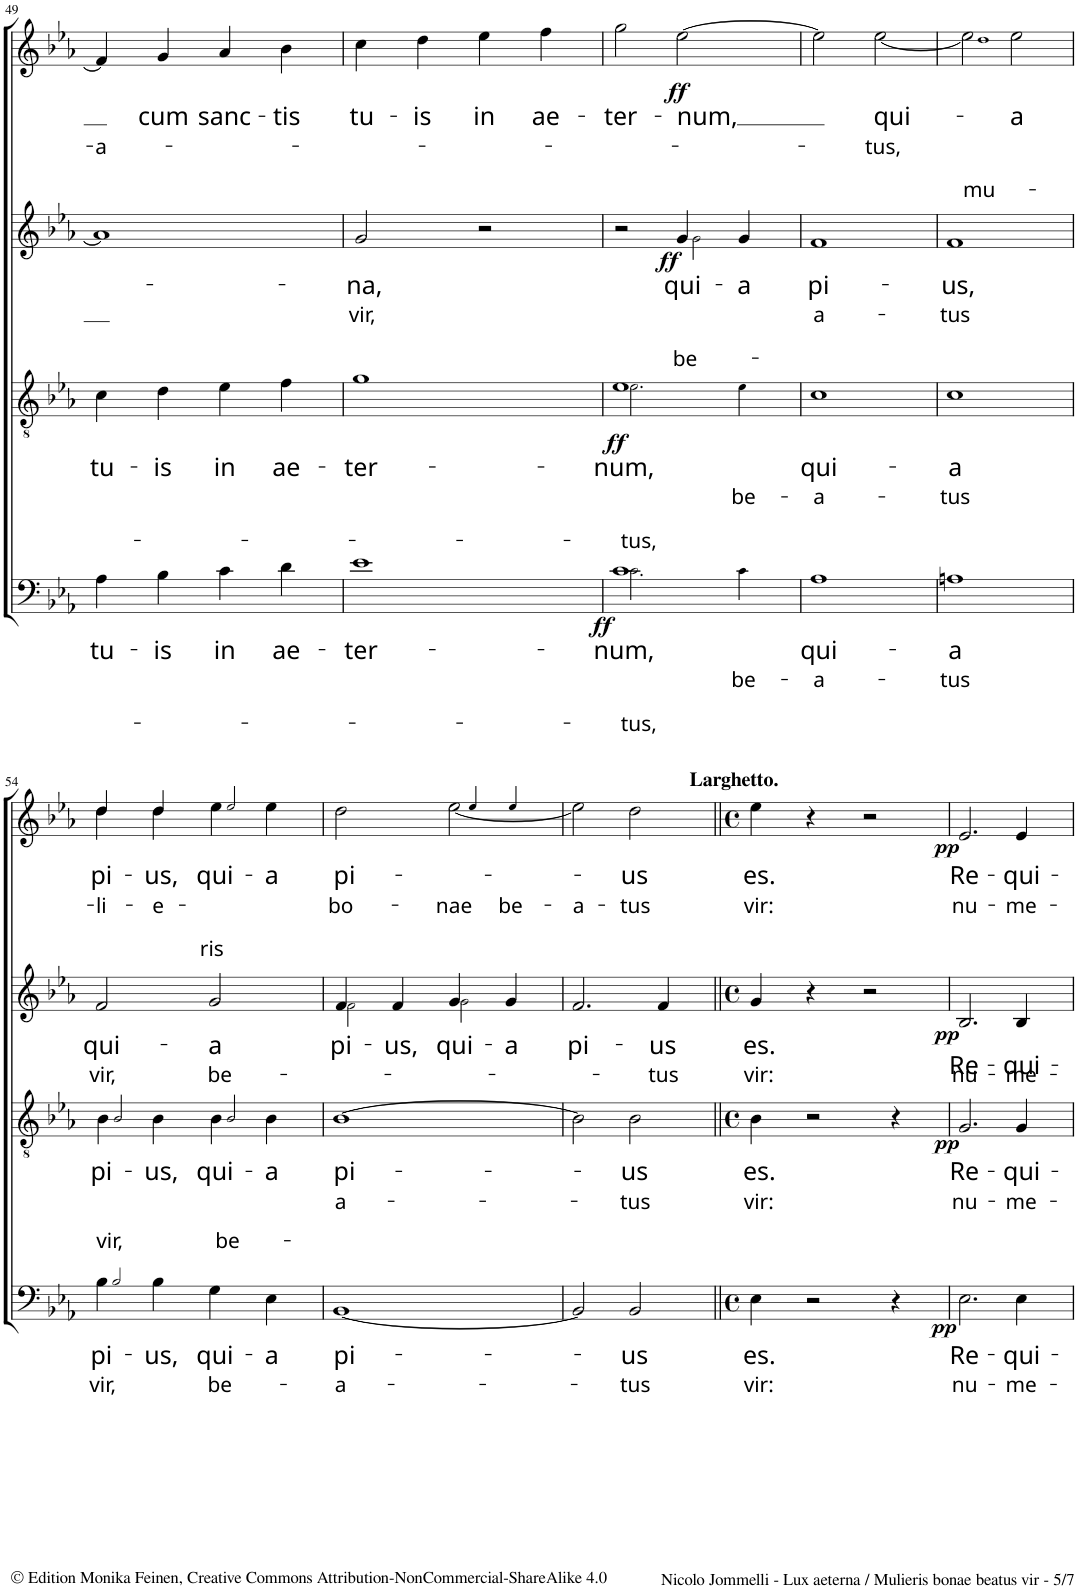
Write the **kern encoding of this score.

**kern	**text	**text	**dynam	**kern	**text	**text	**dynam	**kern	**text	**text	**dynam	**kern	**text	**text	**dynam
*part4	*part4	*part4	*part4	*part3	*part3	*part3	*part3	*part2	*part2	*part2	*part2	*part1	*part1	*part1	*part1
*staff4	*staff4	*staff4	*staff4	*staff3	*staff3	*staff3	*staff3	*staff2	*staff2	*staff2	*staff2	*staff1	*staff1	*staff1	*staff1
*I"BASSO.	*	*	*	*I"TENORE.	*	*	*	*I"ALTO.	*	*	*	*I"CANTO.	*	*	*
!!LO:PB:g=z
*clefF4	*	*	*	*clefGv2	*	*	*	*clefG2	*	*	*	*clefG2	*	*	*
*k[b-e-a-]	*	*	*	*k[b-e-a-]	*	*	*	*k[b-e-a-]	*	*	*	*k[b-e-a-]	*	*	*
*M2/2	*	*	*	*M2/2	*	*	*	*M2/2	*	*	*	*M2/2	*	*	*
*met(c|)	*	*	*	*met(c|)	*	*	*	*met(c|)	*	*	*	*met(c|)	*	*	*
=49	=49	=49	=49	=49	=49	=49	=49	=49	=49	=49	=49	=49	=49	=49	=49
!	!LO:LY:b	!	!	!	!LO:LY:b	!	!	!	!	!	!	!	!	!LO:LY:b	!
4A-\	tu-	.	.	4c\	tu-	.	.	1a-]	.	.	.	4f/]	.	-a-	.
!	!LO:LY:b	!	!	!	!LO:LY:b	!	!	!	!	!	!	!	!LO:LY:b	!	!
4B-\	-is	.	.	4d\	-is	.	.	.	.	.	.	4g/	cum	.	.
!	!LO:LY:b	!	!	!	!LO:LY:b	!	!	!	!	!	!	!	!LO:LY:b	!	!
4c\	in	.	.	4e-\	in	.	.	.	.	.	.	4a-/	sanc-	.	.
!	!LO:LY:b	!	!	!	!LO:LY:b	!	!	!	!	!	!	!	!LO:LY:b	!	!
4d\	ae-	.	.	4f\	ae-	.	.	.	.	.	.	4b-\	-tis	.	.
=50	=50	=50	=50	=50	=50	=50	=50	=50	=50	=50	=50	=50	=50	=50	=50
!	!LO:LY:b	!	!	!	!LO:LY:b	!	!	!	!LO:LY:b	!LO:LY:b	!	!	!LO:LY:b	!	!
1e-	-ter-	.	.	1g	-ter-	.	.	2g/	-na,	vir,	.	4cc\	tu-	.	.
!	!	!	!	!	!	!	!	!	!	!	!	!	!LO:LY:b	!	!
.	.	.	.	.	.	.	.	.	.	.	.	4dd\	-is	.	.
!	!	!	!	!	!	!	!	!	!	!	!	!	!LO:LY:b	!	!
.	.	.	.	.	.	.	.	2r	.	.	.	4ee-\	in	.	.
!	!	!	!	!	!	!	!	!	!	!	!	!	!LO:LY:b	!	!
.	.	.	.	.	.	.	.	.	.	.	.	4ff\	ae-	.	.
=51	=51	=51	=51	=51	=51	=51	=51	=51	=51	=51	=51	=51	=51	=51	=51
!	!LO:LY:b	!LO:LY:b	!LO:DY:b	!	!LO:LY:b	!LO:LY:b	!LO:DY:b	!	!	!	!	!	!LO:LY:b	!	!
*^	*	*	*	*^	*	*	*	*^	*	*	*	*	*	*	*
1c	2.c!\	num,	tus,	ff	1e-	2.e-!\	num,	tus,	ff	2r	2ryy	.	.	.	2gg\	-ter-	.	.
!	!	!	!	!	!	!	!	!	!	!	!	!LO:LY:b	!	!	!	!	!	!
!	!	!	!	!	!	!	!	!	!	!	!	!	!LO:LY:b	!LO:DY:b	!	!LO:LY:b	!	!LO:DY:b
.	.	.	.	.	.	.	.	.	.	4g/	2g!\	.	be-	ff	[2ee-\	-num,	.	ff
!	!	!	!LO:LY:b	!	!	!	!	!LO:LY:b	!	!	!	!LO:LY:b	!	!	!	!	!	!
.	4c!\	.	be-	.	.	4e-!\	.	be-	.	4g/	.	-a	.	.	.	.	.	.
*	*	*	*	*	*	*	*	*	*	*v	*v	*	*	*	*	*	*	*
=52	=52	=52	=52	=52	=52	=52	=52	=52	=52	=52	=52	=52	=52	=52	=52	=52	=52
!	!	!LO:LY:b	!LO:LY:b	!	!	!	!LO:LY:b	!LO:LY:b	!	!	!LO:LY:b	!LO:LY:b	!	!	!	!	!
*v	*v	*	*	*	*	*	*	*	*	*	*	*	*	*	*	*	*
*	*	*	*	*v	*v	*	*	*	*	*	*	*	*	*	*	*
1A-	qui-	a-	.	1c	qui-	a-	.	1f	pi-	a-	.	2ee-\]	.	.	.
!	!	!	!	!	!	!	!	!	!	!	!	!	!LO:LY:b	!LO:LY:b	!
.	.	.	.	.	.	.	.	.	.	.	.	[2ee-\	qui-	tus,	.
=53	=53	=53	=53	=53	=53	=53	=53	=53	=53	=53	=53	=53	=53	=53	=53
!	!LO:LY:b	!LO:LY:b	!	!	!LO:LY:b	!LO:LY:b	!	!	!LO:LY:b	!LO:LY:b	!	!	!	!LO:LY:b	!
*	*	*	*	*	*	*	*	*	*	*	*	*^	*	*	*
1An	-a	-tus	.	1c	-a	-tus	.	1f	-us,	-tus	.	2ee-\]	1ee-!	.	mu-	.
!	!	!	!	!	!	!	!	!	!	!	!	!	!	!LO:LY:b	!	!
.	.	.	.	.	.	.	.	.	.	.	.	2ee-\	.	-a	.	.
!!LO:LB:g=z	!!
=54	=54	=54	=54	=54	=54	=54	=54	=54	=54	=54	=54	=54	=54	=54	=54	=54
!	!LO:LY:b	!LO:LY:b	!	!	!LO:LY:b	!LO:LY:b	!	!	!LO:LY:b	!LO:LY:b	!	!	!	!LO:LY:b	!	!
*^	*	*	*	*^	*	*	*	*	*	*	*	*	*	*	*	*
!	!	!	!	!	!	!	!	!	!	!	!	!	!	!	!	!	!LO:LY:b	!
4B-\	2B-!/	pi-	vir,	.	4B-\	2B-!/	pi-	vir,	.	2f/	qui-	vir,	.	4dd\	4dd/	.	li-	.
!	!	!LO:LY:b	!	!	!	!	!LO:LY:b	!	!	!	!	!	!	!	!	!LO:LY:b	!	!
!	!	!	!	!	!	!	!	!	!	!	!	!	!	!	!	!	!LO:LY:b	!
4B-\	.	-us,	.	.	4B-\	.	-us,	.	.	.	.	.	.	4dd\	4dd/	.	-e-	.
!	!	!LO:LY:b	!LO:LY:b	!	!	!	!LO:LY:b	!LO:LY:b	!	!	!LO:LY:b	!LO:LY:b	!	!	!	!LO:LY:b	!	!
!	!	!	!	!	!	!	!	!	!	!	!	!	!	!	!	!	!LO:LY:b	!
4G\	2ryy	qui-	be-	.	4B-\	2B-!/	qui-	be-	.	2g/	-a	be-	.	4ee-\	2ee-!/	.	-ris	.
!	!	!LO:LY:b	!	!	!	!	!LO:LY:b	!	!	!	!	!	!	!	!	!LO:LY:b	!	!
4E-\	.	-a	.	.	4B-\	.	-a	.	.	.	.	.	.	4ee-\	.	-a	.	.
*v	*v	*	*	*	*	*	*	*	*	*	*	*	*	*	*	*	*	*
*	*	*	*	*v	*v	*	*	*	*	*	*	*	*	*	*	*	*
=55	=55	=55	=55	=55	=55	=55	=55	=55	=55	=55	=55	=55	=55	=55	=55	=55
!	!LO:LY:b	!LO:LY:b	!	!	!LO:LY:b	!LO:LY:b	!	!	!LO:LY:b	!	!	!	!	!LO:LY:b	!	!
*	*	*	*	*	*	*	*	*^	*	*	*	*	*	*	*	*
!	!	!	!	!	!	!	!	!	!	!	!	!	!	!	!	!LO:LY:b	!
[1BB-	pi-	-a-	.	[1B-	pi-	-a-	.	4f/	2f!\	pi-	.	.	2dd\	2dd	.	bo-	.
!	!	!	!	!	!	!	!	!	!	!LO:LY:b	!	!	!	!	!	!	!
.	.	.	.	.	.	.	.	4f/	.	-us,	.	.	.	.	.	.	.
!	!	!	!	!	!	!	!	!	!	!LO:LY:b	!	!	!	!	!	!LO:LY:b	!
.	.	.	.	.	.	.	.	4g/	2g!\	qui-	.	.	[2ee-\	4ee-!/	.	-nae	.
!	!	!	!	!	!	!	!	!	!	!LO:LY:b	!	!	!	!	!	!LO:LY:b	!
.	.	.	.	.	.	.	.	4g/	.	-a	.	.	.	4ee-!/	.	be-	.
*	*	*	*	*	*	*	*	*v	*v	*	*	*	*	*	*	*	*
=56	=56	=56	=56	=56	=56	=56	=56	=56	=56	=56	=56	=56	=56	=56	=56	=56
!	!	!	!	!	!	!	!	!	!LO:LY:b	!	!	!	!	!	!LO:LY:b	!
2BB-/]	.	.	.	2B-\]	.	.	.	2.f/	pi-	.	.	2ee-\]	2ee-	.	-a-	.
!	!LO:LY:b	!LO:LY:b	!	!	!LO:LY:b	!LO:LY:b	!	!	!	!	!	!	!	!LO:LY:b	!	!
!	!	!	!	!	!	!	!	!	!	!	!	!	!	!	!LO:LY:b	!
2BB-/	us	-tus	.	2B-\	us	-tus	.	.	.	.	.	2dd\	2dd	.	-tus	.
!	!	!	!	!	!	!	!	!	!LO:LY:b	!LO:LY:b	!	!	!	!	!	!
.	.	.	.	.	.	.	.	4f/	-us	tus	.	.	.	.	.	.
*	*	*	*	*	*	*	*	*	*	*	*	*v	*v	*	*	*
=57||	=57||	=57||	=57||	=57||	=57||	=57||	=57||	=57||	=57||	=57||	=57||	=57||	=57||	=57||	=57||
*M4/4	*	*	*	*M4/4	*	*	*	*M4/4	*	*	*	*M4/4	*	*	*
*met(c)	*	*	*	*met(c)	*	*	*	*met(c)	*	*	*	*met(c)	*	*	*
!	!	!	!	!	!	!	!	!	!	!	!	!LO:TX:a:B:t=Larghetto.	!	!	!
!	!LO:LY:b	!LO:LY:b	!	!	!LO:LY:b	!LO:LY:b	!	!	!LO:LY:b	!LO:LY:b	!	!	!LO:LY:b	!LO:LY:b	!
4E-\	es.	vir:	.	4B-\	es.	vir:	.	4g/	es.	vir:	.	4ee-\	es.	vir:	.
2r	.	.	.	2r	.	.	.	4r	.	.	.	4r	.	.	.
.	.	.	.	.	.	.	.	2r	.	.	.	2r	.	.	.
4r	.	.	.	4r	.	.	.	.	.	.	.	.	.	.	.
=58	=58	=58	=58	=58	=58	=58	=58	=58	=58	=58	=58	=58	=58	=58	=58
!	!LO:LY:b	!LO:LY:b	!LO:DY:b	!	!LO:LY:b	!LO:LY:b	!LO:DY:b	!	!LO:LY:b	!LO:LY:b	!LO:DY:b	!	!LO:LY:b	!LO:LY:b	!LO:DY:b
2.E-\	Re-	nu-	pp	2.G/	Re-	nu-	pp	2.B-/	Re-	nu-	pp	2.e-/	Re-	nu-	pp
!	!LO:LY:b	!LO:LY:b	!	!	!LO:LY:b	!LO:LY:b	!	!	!LO:LY:b	!LO:LY:b	!	!	!LO:LY:b	!LO:LY:b	!
4E-\	-qui-	-me-	.	4G/	-qui-	-me-	.	4B-/	-qui-	-me-	.	4e-/	-qui-	-me-	.
=	=	=	=	=	=	=	=	=	=	=	=	=	=	=	=
*-	*-	*-	*-	*-	*-	*-	*-	*-	*-	*-	*-	*-	*-	*-	*-
